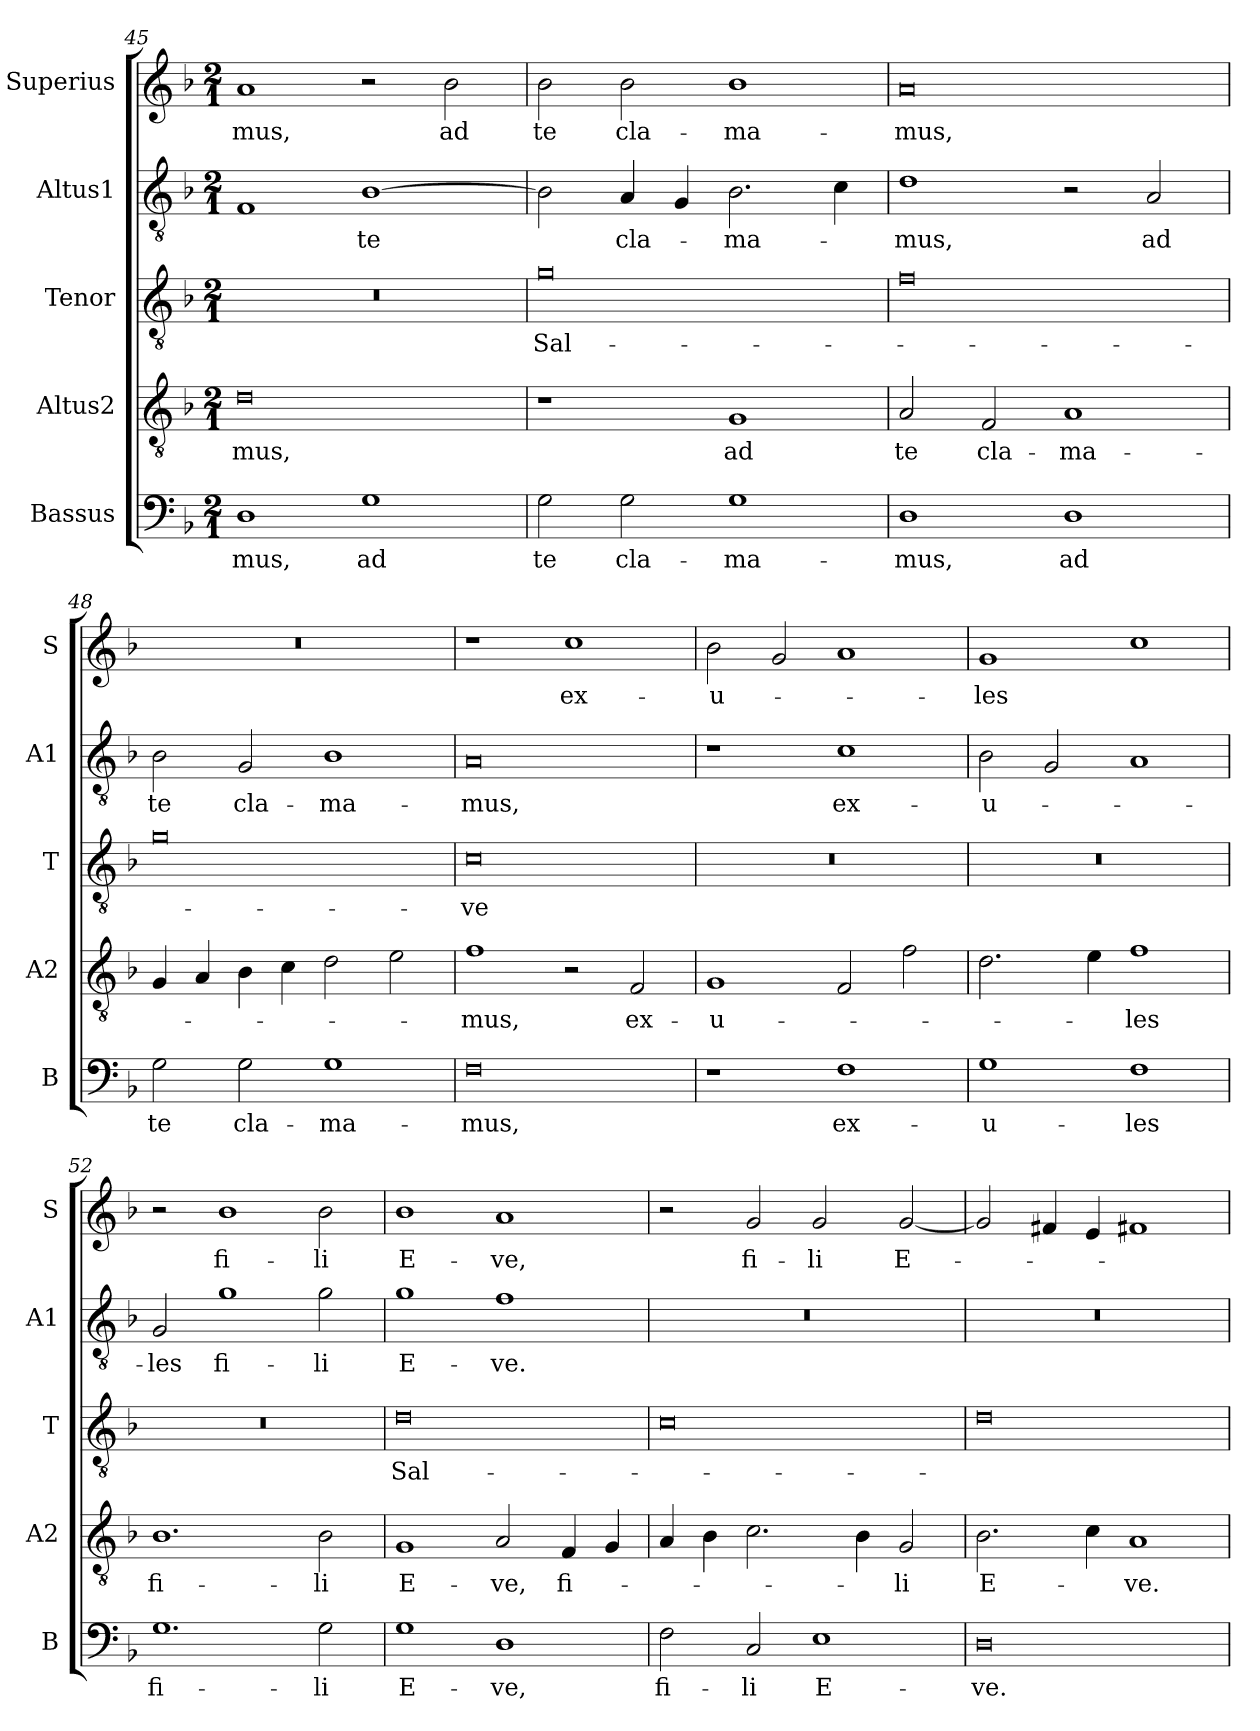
**kern	**text	**kern	**text	**kern	**text	**kern	**text	**kern	**text
*part5	*part5	*part4	*part4	*part3	*part3	*part2	*part2	*part1	*part1
*staff5	*staff5	*staff4	*staff4	*staff3	*staff3	*staff2	*staff2	*staff1	*staff1
*I"Bassus	*	*I"Altus2	*	*I"Tenor	*	*I"Altus1	*	*I"Superius	*
*I'B	*	*I'A2	*	*I'T	*	*I'A1	*	*I'S	*
*clefF4	*	*clefGv2	*	*clefGv2	*	*clefGv2	*	*clefG2	*
*k[b-]	*	*k[b-]	*	*k[b-]	*	*k[b-]	*	*k[b-]	*
*M2/1	*	*M2/1	*	*M2/1	*	*M2/1	*	*M2/1	*
=45	=45	=45	=45	=45	=45	=45	=45	=45	=45
1D	-mus,	0d	-mus,	0r	.	1F	.	1a	-mus,
1G	ad	.	.	.	.	[1B-	te	2r	.
.	.	.	.	.	.	.	.	2b-\	ad
=46	=46	=46	=46	=46	=46	=46	=46	=46	=46
2G\	te	1r	.	0g	Sal-	2B-\]	.	2b-\	te
2G\	cla-	.	.	.	.	4A/	cla-	2b-\	cla-
.	.	.	.	.	.	4G/	.	.	.
1G	-ma-	1G	ad	.	.	2.B-\	-ma-	1b-	-ma-
.	.	.	.	.	.	4c\	.	.	.
=47	=47	=47	=47	=47	=47	=47	=47	=47	=47
1D	-mus,	2A/	te	0f	.	1d	-mus,	0a	-mus,
.	.	2F/	cla-	.	.	.	.	.	.
1D	ad	1A	-ma-	.	.	2r	.	.	.
.	.	.	.	.	.	2A/	ad	.	.
=48	=48	=48	=48	=48	=48	=48	=48	=48	=48
2G\	te	4G/	.	0g	.	2B-\	te	0r	.
.	.	4A/	.	.	.	.	.	.	.
2G\	cla-	4B-\	.	.	.	2G/	cla-	.	.
.	.	4c\	.	.	.	.	.	.	.
1G	-ma-	2d\	.	.	.	1B-	-ma-	.	.
.	.	2e\	.	.	.	.	.	.	.
=49	=49	=49	=49	=49	=49	=49	=49	=49	=49
0F	-mus,	1f	-mus,	0c	-ve	0A	-mus,	1r	.
.	.	2r	.	.	.	.	.	1cc	ex-
.	.	2F/	ex-	.	.	.	.	.	.
=50	=50	=50	=50	=50	=50	=50	=50	=50	=50
1r	.	1G	-u-	0r	.	1r	.	2b-\	-u-
.	.	.	.	.	.	.	.	2g/	.
1F	ex-	2F/	.	.	.	1c	ex-	1a	.
.	.	2f\	.	.	.	.	.	.	.
=51	=51	=51	=51	=51	=51	=51	=51	=51	=51
1G	-u-	2.d\	.	0r	.	2B-\	-u-	1g	-les
.	.	.	.	.	.	2G/	.	.	.
.	.	4e\	.	.	.	.	.	.	.
1F	-les	1f	-les	.	.	1A	.	1cc	.
=52	=52	=52	=52	=52	=52	=52	=52	=52	=52
1.G	fi-	1.B-	fi-	0r	.	2G/	-les	2r	.
.	.	.	.	.	.	1g	fi-	1b-	fi-
2G\	-li	2B-\	-li	.	.	2g\	-li	2b-\	-li
=53	=53	=53	=53	=53	=53	=53	=53	=53	=53
1G	E-	1G	E-	0d	Sal-	1g	E-	1b-	E-
1D	-ve,	2A/	-ve,	.	.	1f	-ve.	1a	-ve,
.	.	4F/	fi-	.	.	.	.	.	.
.	.	4G/	.	.	.	.	.	.	.
=54	=54	=54	=54	=54	=54	=54	=54	=54	=54
2F\	fi-	4A/	.	0c	.	0r	.	2r	.
.	.	4B-\	.	.	.	.	.	.	.
2C/	-li	2.c\	.	.	.	.	.	2g/	fi-
1E	E-	.	.	.	.	.	.	2g/	-li
.	.	4B-\	.	.	.	.	.	.	.
.	.	2G/	-li	.	.	.	.	[2g/	E-
=55	=55	=55	=55	=55	=55	=55	=55	=55	=55
0D	-ve.	2.B-\	E-	0d	.	0r	.	2g/]	.
.	.	.	.	.	.	.	.	4f#X/	.
.	.	4c\	.	.	.	.	.	4e/	.
.	.	1A	-ve.	.	.	.	.	1f#X	.
=	=	=	=	=	=	=	=	=	=
*-	*-	*-	*-	*-	*-	*-	*-	*-	*-
